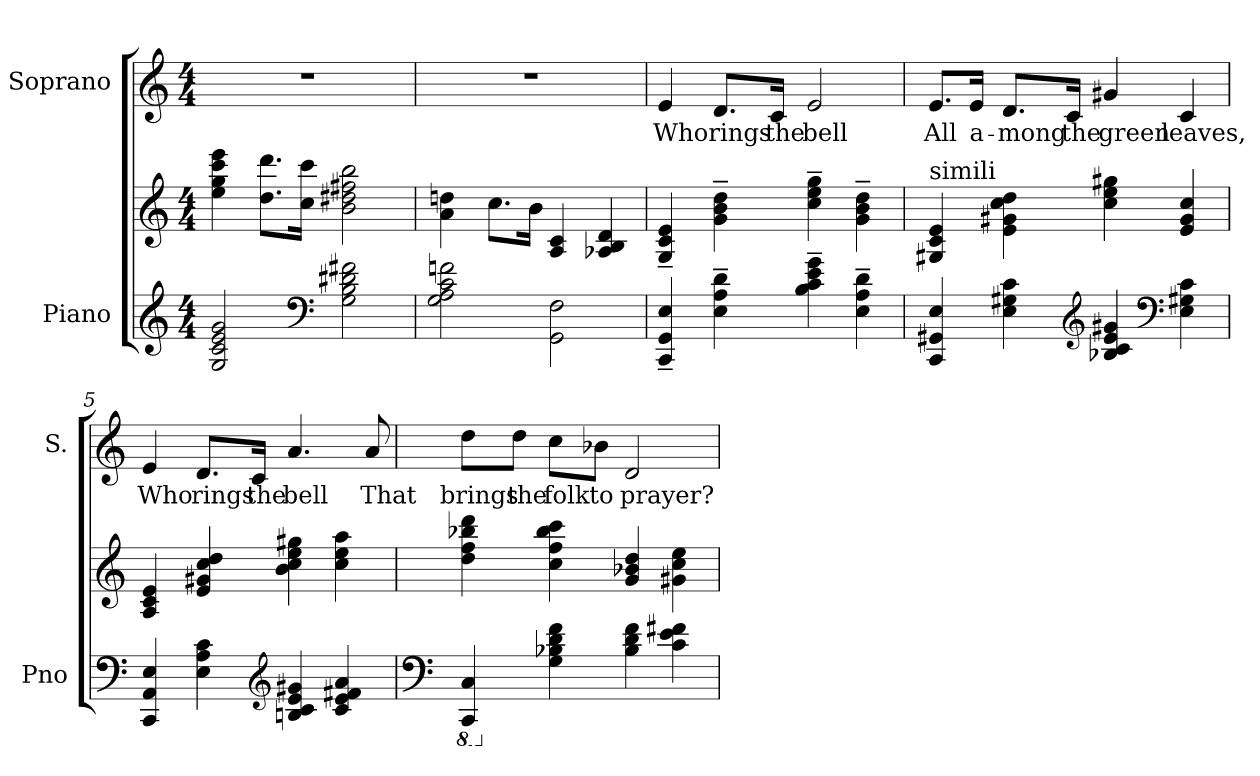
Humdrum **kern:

**kern	**kern	**kern	**text
*part2	*part2	*part1	*part1
*staff3	*staff2	*staff1	*staff1
*I"Piano	*	*I"Soprano	*
*I'Pno	*	*I'S.	*
*clefG2	*clefG2	*clefG2	*
*k[]	*k[]	*k[]	*
*C:	*C:	*C:	*
*M4/4	*M4/4	*M4/4	*
=1	=1	=1	=1
2g/ 2e/ 2c/ 2G/	4eee\ 4ccc\ 4gg\ 4ee\	1r	.
.	8.ddd\ 8.dd\L	.	.
.	16ccc\ 16cc\Jk	.	.
*clefF4	*	*	*
2f#X\ 2d#X\ 2B\ 2G\	2bb\ 2ff#X\ 2dd#X\ 2b\	.	.
=2	=2	=2	=2
2fn\ 2c\ 2A\ 2G\	4ddn\ 4a\	1r	.
.	8.cc\L	.	.
.	16b\Jk	.	.
2F\ 2GG\	4c/ 4A/	.	.
.	4d/ 4B/ 4A-X/	.	.
=3	=3	=3	=3
!	!	!	!LO:LY:b
4E/~< 4GG/~< 4CC/~<	4e/~< 4c/~< 4G/~<	4e/	Who
!	!	!	!LO:LY:b
4d\~> 4A\~> 4E\~>	4dd\~> 4b\~> 4g\~>	8.d/L	rings
!	!	!	!LO:LY:b
.	.	16c/Jk	the
!	!	!	!LO:LY:b
4g\~> 4e\~> 4c\~> 4B\~>	4gg\~> 4ee\~> 4cc\~>	2e/	bell
4d\~> 4A\~> 4E\~>	4dd\~> 4b\~> 4g\~>	.	.
=4	=4	=4	=4
!	!LO:TX:a:t=simili	!	!
!	!	!	!LO:LY:b
4E/ 4GG#X/ 4CC/	4e/ 4c/ 4G#X/	8.e/L	All
!	!	!	!LO:LY:b
.	.	16e/Jk	a-
!	!	!	!LO:LY:b
4c\ 4G#X\ 4E\	4dd\ 4cc\ 4g#X\ 4e\	8.d/L	-mong
!	!	!	!LO:LY:b
.	.	16c/Jk	the
*clefG2	*	*	*
!	!	!	!LO:LY:b
4g#X/ 4e/ 4c/ 4B-X/	4gg#X\ 4ee\ 4cc\	4g#X/	green
*clefF4	*	*	*
!	!	!	!LO:LY:b
4c\ 4G#X\ 4E\	4cc/ 4g#/ 4e/	4c/	leaves,
!!LO:LB:g=z
=5	=5	=5	=5
!	!	!	!LO:LY:b
4E/ 4AA/ 4CC/	4e/ 4c/ 4A/	4e/	Who
!	!	!	!LO:LY:b
4c\ 4A\ 4E\	4dd/ 4cc/ 4g#X/ 4e/	8.d/L	rings
!	!	!	!LO:LY:b
.	.	16c/Jk	the
*clefG2	*	*	*
!	!	!	!LO:LY:b
4g#X/ 4e/ 4c/ 4Bn/	4gg#X\ 4ee\ 4cc\ 4b\	4.a/	bell
4a/ 4f#X/ 4e/ 4c/	4aa\ 4ee\ 4cc\	.	.
!	!	!	!LO:LY:b
.	.	8a/	That
=6	=6	=6	=6
*clefF4	*	*	*
*8ba	*	*	*
!	!	!	!LO:LY:b
4CC/ 4CCC/	4ddd\ 4bb-X\ 4ff\ 4dd\	8dd\L	brings
!	!	!	!LO:LY:b
.	.	8dd\J	the
*X8ba	*	*	*
!	!	!	!LO:LY:b
4f\ 4d\ 4B-X\ 4G\	4ccc\ 4bb-\ 4ff\ 4cc\	8cc\L	folk
!	!	!	!LO:LY:b
.	.	8b-X\J	to
!	!	!	!LO:LY:b
4f\ 4d\ 4B-\	4dd/ 4b-X/ 4g/	2d/	prayer?
4f#X\ 4e\ 4c\	4ee\ 4cc\ 4g#X\	.	.
=	=	=	=
*-	*-	*-	*-
